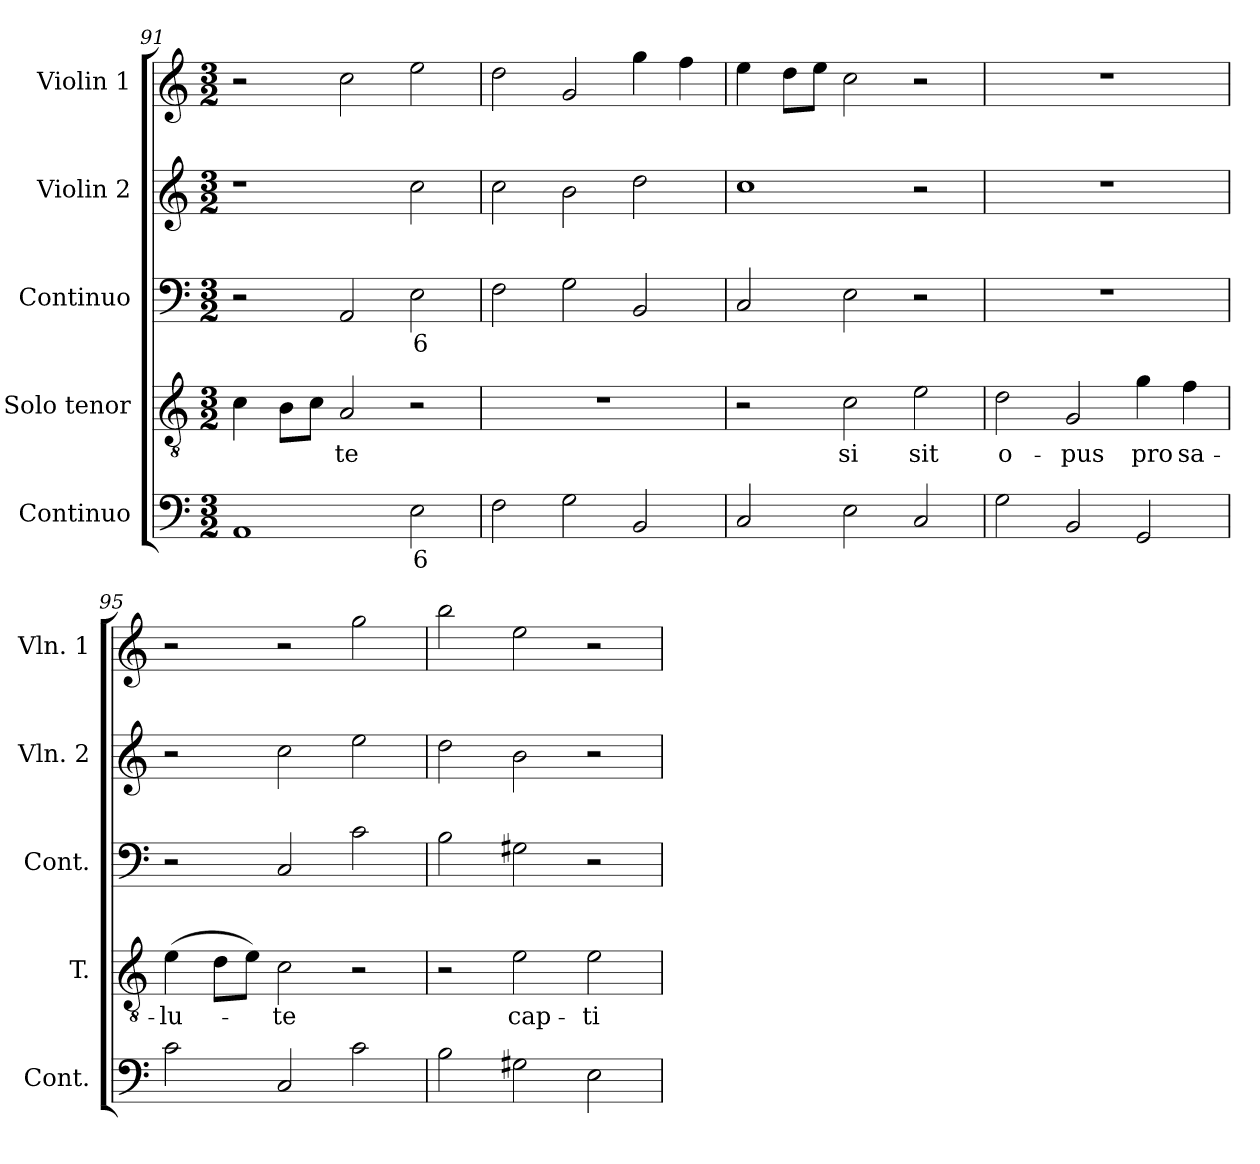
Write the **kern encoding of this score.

**kern	**text	**kern	**text	**kern	**text	**kern	**kern
*part5	*part5	*part4	*part4	*part3	*part3	*part2	*part1
*staff5	*staff5	*staff4	*staff4	*staff3	*staff3	*staff2	*staff1
*I"Continuo	*	*I"Solo tenor	*	*I"Continuo	*	*I"Violin 2	*I"Violin 1
*I'Cont.	*	*I'T.	*	*I'Cont.	*	*I'Vln. 2	*I'Vln. 1
*clefF4	*	*clefGv2	*	*clefF4	*	*clefG2	*clefG2
*	*	*ITrd7c12	*	*	*	*	*
*k[]	*	*k[]	*	*k[]	*	*k[]	*k[]
*C:	*	*C:	*	*C:	*	*C:	*C:
*M3/2	*	*M3/2	*	*M3/2	*	*M3/2	*M3/2
=91	=91	=91	=91	=91	=91	=91	=91
1AAi	.	4Ci\	.	2r	.	1r	2r
.	.	8BBi\L	.	.	.	.	.
.	.	8Ci\J	.	.	.	.	.
!	!	!	!LO:LY:b:color=#000000	!	!	!	!
.	.	2AAi/	-te	2AAi/	.	.	2cci\
!	!LO:LY:b:color=#000000	!	!	!	!	!	!
!	!	!	!	!	!LO:LY:b:color=#000000	!	!
2Ei\	6	2r	.	2Ei\	6	2cci\	2eei\
!!LO:LB:g=z
=92	=92	=92	=92	=92	=92	=92	=92
!	!	!LO:N:vis=1	!	!	!	!	!
2Fi\	.	1.r	.	2Fi\	.	2cci\	2ddi\
2Gi\	.	.	.	2Gi\	.	2bi\	2gi/
2BBi/	.	.	.	2BBi/	.	2ddi\	4ggi\
.	.	.	.	.	.	.	4ffi\
=93	=93	=93	=93	=93	=93	=93	=93
2Ci/	.	2r	.	2Ci/	.	1cci	4eei\
.	.	.	.	.	.	.	8ddi\L
.	.	.	.	.	.	.	8eei\J
!	!	!	!LO:LY:b:color=#000000	!	!	!	!
2Ei\	.	2Ci\	si	2Ei\	.	.	2cci\
!	!	!	!LO:LY:b:color=#000000	!	!	!	!
2Ci/	.	2Ei\	sit	2r	.	2r	2r
=94	=94	=94	=94	=94	=94	=94	=94
!	!	!	!LO:LY:b:color=#000000	!LO:N:vis=1	!	!LO:N:vis=1	!LO:N:vis=1
2Gi\	.	2Di\	o-	1.r	.	1.r	1.r
!	!	!	!LO:LY:b:color=#000000	!	!	!	!
2BBi/	.	2GGi/	-pus	.	.	.	.
!	!	!	!LO:LY:b:color=#000000	!	!	!	!
2GGi/	.	4Gi\	pro	.	.	.	.
!	!	!	!LO:LY:b:color=#000000	!	!	!	!
.	.	4Fi\	sa-	.	.	.	.
=95	=95	=95	=95	=95	=95	=95	=95
!	!	!	!LO:LY:b:color=#000000	!	!	!	!
2ci\	.	(4Ei\	-lu-	2r	.	2r	2r
.	.	8Di\L	.	.	.	.	.
.	.	8Ei\J)	.	.	.	.	.
!	!	!	!LO:LY:b:color=#000000	!	!	!	!
2Ci/	.	2Ci\	-te	2Ci/	.	2cci\	2r
2ci\	.	2r	.	2ci\	.	2eei\	2ggi\
=96	=96	=96	=96	=96	=96	=96	=96
2Bi\	.	2r	.	2Bi\	.	2ddi\	2bbi\
!	!	!	!LO:LY:b:color=#000000	!	!	!	!
2G#Xi\	.	2Ei\	cap-	2G#Xi\	.	2bi\	2eei\
!	!	!	!LO:LY:b:color=#000000	!	!	!	!
2Ei\	.	2Ei\	-ti-	2r	.	2r	2r
=	=	=	=	=	=	=	=
*-	*-	*-	*-	*-	*-	*-	*-
